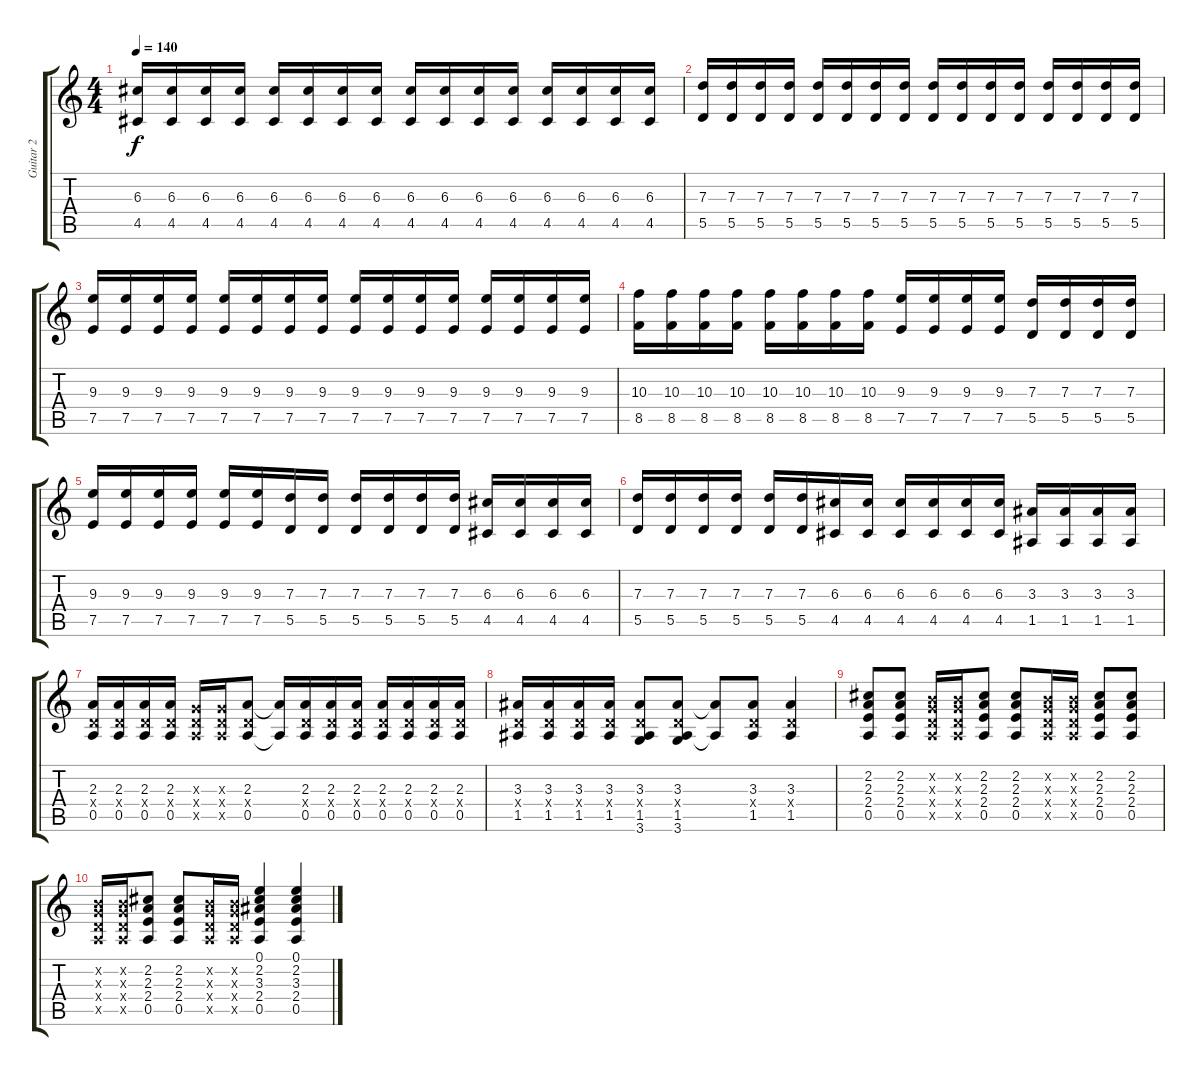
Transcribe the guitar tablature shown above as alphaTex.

\track ("Guitar 2" "Guitar 2") {instrument acousticguitarnylon}
\staff {score tabs}
\tuning (E4 B3 G3 D3 A2 E2) {hide}
\ts (4 4)
\tempo 140
\clef g2
\ks c
(6.3 4.5).16{dy f} (6.3 4.5).16 (6.3 4.5).16 (6.3 4.5).16 (6.3 4.5).16 (6.3 4.5).16 (6.3 4.5).16 (6.3 4.5).16 (6.3 4.5).16 (6.3 4.5).16 (6.3 4.5).16 (6.3 4.5).16 (6.3 4.5).16 (6.3 4.5).16 (6.3 4.5).16 (6.3 4.5).16 |
(7.3 5.5).16 (7.3 5.5).16 (7.3 5.5).16 (7.3 5.5).16 (7.3 5.5).16 (7.3 5.5).16 (7.3 5.5).16 (7.3 5.5).16 (7.3 5.5).16 (7.3 5.5).16 (7.3 5.5).16 (7.3 5.5).16 (7.3 5.5).16 (7.3 5.5).16 (7.3 5.5).16 (7.3 5.5).16 |
(9.3 7.5).16 (9.3 7.5).16 (9.3 7.5).16 (9.3 7.5).16 (9.3 7.5).16 (9.3 7.5).16 (9.3 7.5).16 (9.3 7.5).16 (9.3 7.5).16 (9.3 7.5).16 (9.3 7.5).16 (9.3 7.5).16 (9.3 7.5).16 (9.3 7.5).16 (9.3 7.5).16 (9.3 7.5).16 |
(10.3 8.5).16 (10.3 8.5).16 (10.3 8.5).16 (10.3 8.5).16 (10.3 8.5).16 (10.3 8.5).16 (10.3 8.5).16 (10.3 8.5).16 (9.3 7.5).16 (9.3 7.5).16 (9.3 7.5).16 (9.3 7.5).16 (7.3 5.5).16 (7.3 5.5).16 (7.3 5.5).16 (7.3 5.5).16 |
(9.3 7.5).16 (9.3 7.5).16 (9.3 7.5).16 (9.3 7.5).16 (9.3 7.5).16 (9.3 7.5).16 (7.3 5.5).16 (7.3 5.5).16 (7.3 5.5).16 (7.3 5.5).16 (7.3 5.5).16 (7.3 5.5).16 (6.3 4.5).16 (6.3 4.5).16 (6.3 4.5).16 (6.3 4.5).16 |
(7.3 5.5).16 (7.3 5.5).16 (7.3 5.5).16 (7.3 5.5).16 (7.3 5.5).16 (7.3 5.5).16 (6.3 4.5).16 (6.3 4.5).16 (6.3 4.5).16 (6.3 4.5).16 (6.3 4.5).16 (6.3 4.5).16 (3.3 1.5).16 (3.3 1.5).16 (3.3 1.5).16 (3.3 1.5).16 |
(2.3 0.4{x} 0.5).16 (2.3 0.4{x} 0.5).16 (2.3 0.4{x} 0.5).16 (2.3 0.4{x} 0.5).16 (0.3{x} 0.4{x} 0.5{x}).16 (0.3{x} 0.4{x} 0.5{x}).16 (2.3 0.4{x} 0.5).8 (2.3{t} 0.5{t}).16 (2.3 0.4{x} 0.5).16 (2.3 0.4{x} 0.5).16 (2.3 0.4{x} 0.5).16 (2.3 0.4{x} 0.5).16 (2.3 0.4{x} 0.5).16 (2.3 0.4{x} 0.5).16 (2.3 0.4{x} 0.5).16 |
(3.3 0.4{x} 1.5).16 (3.3 0.4{x} 1.5).16 (3.3 0.4{x} 1.5).16 (3.3 0.4{x} 1.5).16 (3.3 0.4{x} 1.5 3.6).8 (3.3 0.4{x} 1.5 3.6).8 (3.3{t} 1.5{t}).8 (3.3 0.4{x} 1.5).8 (3.3 0.4{x} 1.5).4 |
(2.2 2.3 2.4 0.5).8 (2.2 2.3 2.4 0.5).8 (0.2{x} 0.3{x} 0.4{x} 0.5{x}).16 (0.2{x} 0.3{x} 0.4{x} 0.5{x}).16 (2.2 2.3 2.4 0.5).8 (2.2 2.3 2.4 0.5).8 (0.2{x} 0.3{x} 0.4{x} 0.5{x}).16 (0.2{x} 0.3{x} 0.4{x} 0.5{x}).16 (2.2 2.3 2.4 0.5).8 (2.2 2.3 2.4 0.5).8 |
(0.2{x} 0.3{x} 0.4{x} 0.5{x}).16 (0.2{x} 0.3{x} 0.4{x} 0.5{x}).16 (2.2 2.3 2.4 0.5).8 (2.2 2.3 2.4 0.5).8 (0.2{x} 0.3{x} 0.4{x} 0.5{x}).16 (0.2{x} 0.3{x} 0.4{x} 0.5{x}).16 (0.1 2.2 3.3 2.4 0.5).4 (0.1 2.2 3.3 2.4 0.5).4
